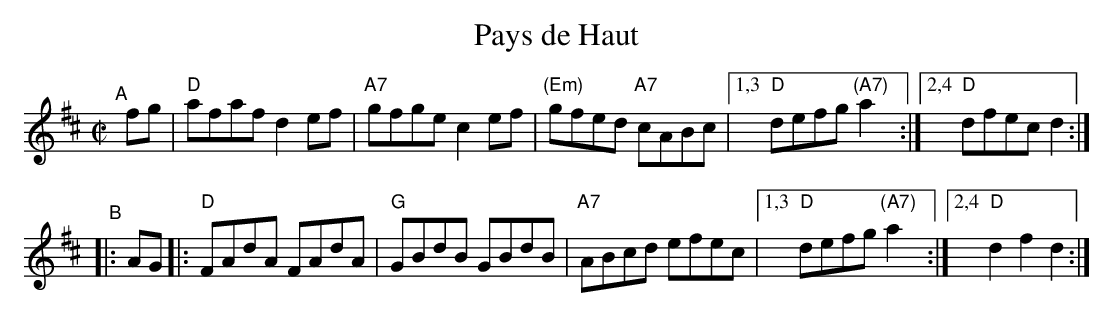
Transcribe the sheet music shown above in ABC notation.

X:1
T: Pays de Haut
M: C|
K: D
"^A"[|]\
fg | "D"afaf d2ef | "A7"gfge c2ef | "(Em)"gfed "A7"cABc |[1,3 "D"defg "(A7)"a2 \
                                                       :|[2,4 "D"dfec d2 :|
"^B"|:\
AG |:"D"FAdA FAdA | "G"GBdB GBdB | "A7"ABcd efec |[1,3 "D"defg "(A7)"a2 \
                                                :|[2,4 "D"d2f2 d2 :|
